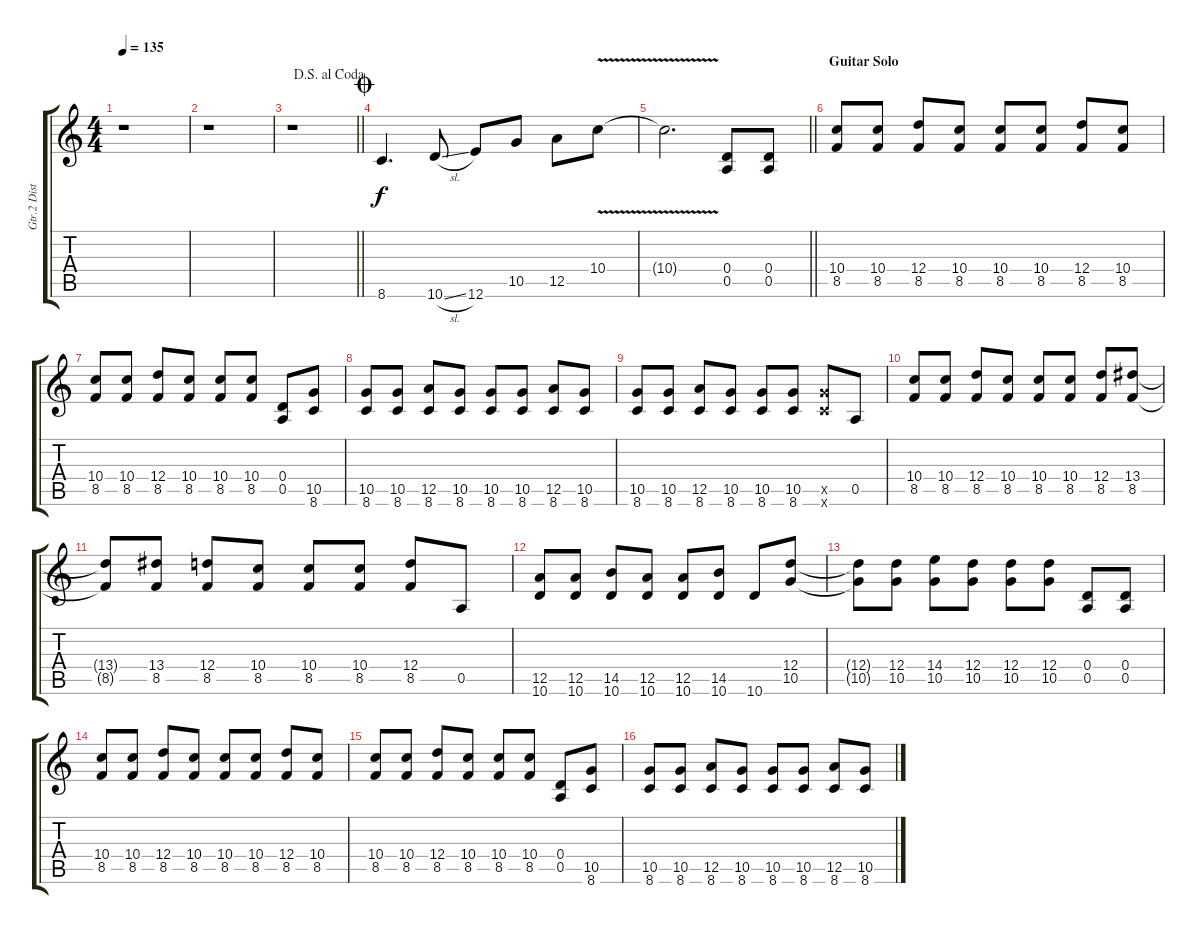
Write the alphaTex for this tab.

\track ("Gtr.2 Dist Gtr " "Gtr.2 Dist") {instrument distortionguitar}
\staff {score tabs}
\tuning (E4 B3 G3 D3 A2 E2) {hide}
\ts (4 4)
\tempo 135
\clef g2
\ks c
r.1{dy f} |
r.1 |
\jump dalsegnoalcoda
\barLineRight lightlight
r.1 |
\jump coda
8.6.4{d} 10.6{sl}.8 12.6.8 10.5.8 12.5.8 10.4{v}.8 |
\barLineRight lightlight
10.4{v t}.2{d} (0.4 0.5).8 (0.4 0.5).8 |
\section ("" "Guitar Solo")
(10.4 8.5).8 (10.4 8.5).8 (12.4 8.5).8 (10.4 8.5).8 (10.4 8.5).8 (10.4 8.5).8 (12.4 8.5).8 (10.4 8.5).8 |
(10.4 8.5).8 (10.4 8.5).8 (12.4 8.5).8 (10.4 8.5).8 (10.4 8.5).8 (10.4 8.5).8 (0.4 0.5).8 (10.5 8.6).8 |
(10.5 8.6).8 (10.5 8.6).8 (12.5 8.6).8 (10.5 8.6).8 (10.5 8.6).8 (10.5 8.6).8 (12.5 8.6).8 (10.5 8.6).8 |
(10.5 8.6).8 (10.5 8.6).8 (12.5 8.6).8 (10.5 8.6).8 (10.5 8.6).8 (10.5 8.6).8 (10.5{x} 8.6{x}).8 0.5.8 |
(10.4 8.5).8 (10.4 8.5).8 (12.4 8.5).8 (10.4 8.5).8 (10.4 8.5).8 (10.4 8.5).8 (12.4 8.5).8 (13.4 8.5).8 |
(13.4{t} 8.5{t}).8 (13.4 8.5).8 (12.4 8.5).8 (10.4 8.5).8 (10.4 8.5).8 (10.4 8.5).8 (12.4 8.5).8 0.5.8 |
(12.5 10.6).8 (12.5 10.6).8 (14.5 10.6).8 (12.5 10.6).8 (12.5 10.6).8 (14.5 10.6).8 10.6.8 (12.4 10.5).8 |
(12.4{t} 10.5{t}).8 (12.4 10.5).8 (14.4 10.5).8 (12.4 10.5).8 (12.4 10.5).8 (12.4 10.5).8 (0.4 0.5).8 (0.4 0.5).8 |
(10.4 8.5).8 (10.4 8.5).8 (12.4 8.5).8 (10.4 8.5).8 (10.4 8.5).8 (10.4 8.5).8 (12.4 8.5).8 (10.4 8.5).8 |
(10.4 8.5).8 (10.4 8.5).8 (12.4 8.5).8 (10.4 8.5).8 (10.4 8.5).8 (10.4 8.5).8 (0.4 0.5).8 (10.5 8.6).8 |
(10.5 8.6).8 (10.5 8.6).8 (12.5 8.6).8 (10.5 8.6).8 (10.5 8.6).8 (10.5 8.6).8 (12.5 8.6).8 (10.5 8.6).8
